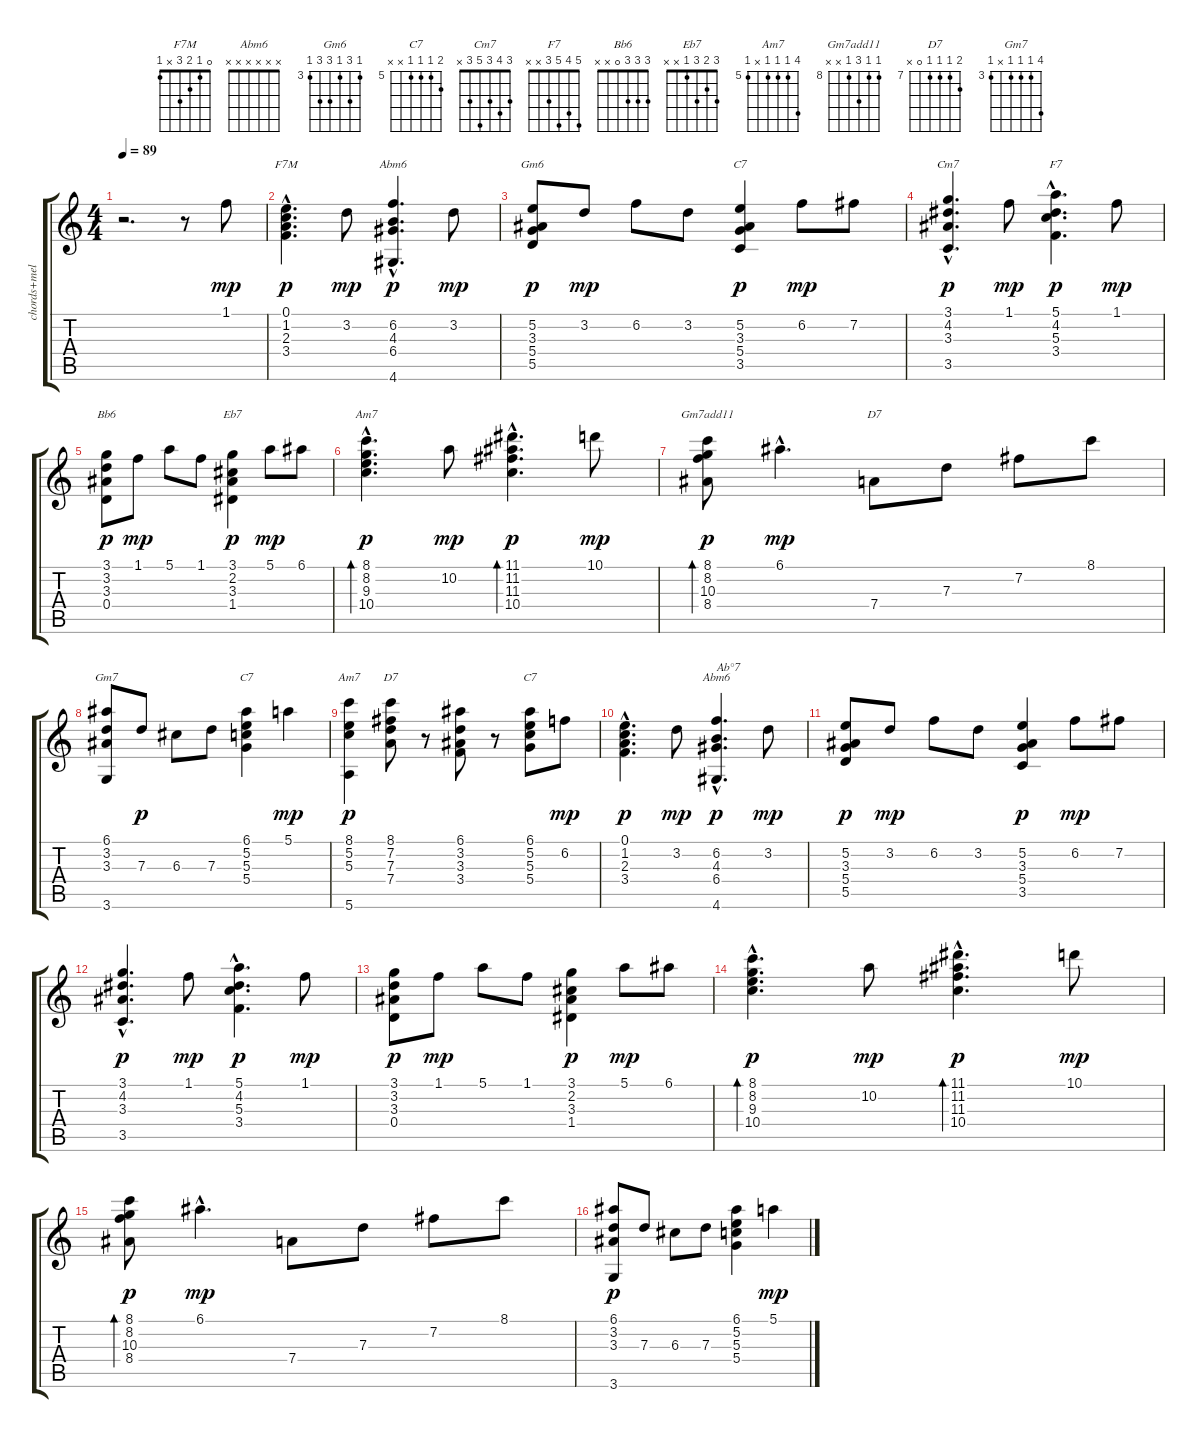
\track ("chords+melody" "chords+mel") {instrument electricguitarjazz}
\staff {score tabs}
\tuning (E4 B3 G3 D3 A2 E2) {hide}
\chord ("F7M" 0 1 2 3 x 1)
\chord ("Abm6" 4 6 4 6 x 4) {firstfret 4}
\chord ("Gm6" 3 5 3 5 5 3) {firstfret 3}
\chord ("C7" x x x x x x) {firstfret 0}
\chord ("Cm7" 3 4 3 5 3 x)
\chord ("F7" 5 4 5 3 x x)
\chord ("Bb6" 3 3 3 0 x x)
\chord ("Eb7" 3 2 3 1 x x)
\chord ("Am7" 8 8 9 10 0 x) {firstfret 8}
\chord ("Gm7add11" 8 8 10 8 x x) {firstfret 8}
\chord ("D7" 8 7 7 7 x x) {firstfret 7}
\chord ("Gm7" 6 3 3 3 x 3) {firstfret 3}
\chord ("C7" 6 5 5 5 x x) {firstfret 3}
\chord ("Am7" 8 5 5 5 x 5) {firstfret 5}
\chord ("D7" 8 7 7 7 0 x) {firstfret 7}
\chord ("C7" 6 5 5 5 x x) {firstfret 5}
\chord ("Abm6" x x x x x x) {firstfret 0}
\ts (4 4)
\tempo 89
\clef g2
\ks c
r.2{d dy mp volume 8 balance 6 instrument electricguitarjazz} r.8 1.1.8 |
(0.1{hac} 1.2{hac} 2.3{hac} 3.4{hac}).4{d ch "F7M" dy p} 3.2.8{dy mp} (6.2{hac} 4.3{hac} 6.4{hac} 4.6{hac}).4{d ch "Abm6" dy p} 3.2.8{dy mp} |
(5.2 3.3 5.4 5.5).8{ch "Gm6" dy p} 3.2.8{dy mp} 6.2.8 3.2.8 (5.2 3.3 5.4 3.5).4{ch "C7" dy p} 6.2.8{dy mp} 7.2.8 |
(3.1{hac} 4.2{hac} 3.3{hac} 3.5{hac}).4{d ch "Cm7" dy p} 1.1.8{dy mp} (5.1{hac} 4.2{hac} 5.3{hac} 3.4{hac}).4{d ch "F7" dy p} 1.1.8{dy mp} |
(3.1 3.2 3.3 0.4).8{ch "Bb6" dy p} 1.1.8{dy mp} 5.1.8 1.1.8 (3.1 2.2 3.3 1.4).4{ch "Eb7" dy p} 5.1.8{dy mp} 6.1.8 |
(8.1{hac} 8.2{hac} 9.3{hac} 10.4{hac}).4{d bd 120 ch "Am7" dy p} 10.2.8{dy mp} (11.1{hac} 11.2{hac} 11.3{hac} 10.4{hac}).4{d bd 120 dy p} 10.1.8{dy mp} |
(8.1 8.2 10.3 8.4).8{bd 60 ch "Gm7add11" dy p} 6.1{hac}.4{d dy mp} 7.4.8{ch "D7"} 7.3.8 7.2.8 8.1.8 |
(6.1 3.2 3.3 3.6).8{ch "Gm7"} 7.3.8{dy p} 6.3.8 7.3.8 (6.1 5.2 5.3 5.4).4{ch "C7"} 5.1.4{dy mp} |
(8.1 5.2 5.3 5.6).4{ch "Am7" dy p} (8.1 7.2 7.3 7.4).8{ch "D7"} r.8 (6.1 3.2 3.3 3.4).8 r.8 (6.1 5.2 5.3 5.4).8{ch "C7"} 6.2.8{dy mp} |
(0.1{hac} 1.2{hac} 2.3{hac} 3.4{hac}).4{d dy p} 3.2.8{dy mp} (6.2{hac} 4.3{hac} 6.4{hac} 4.6{hac}).4{d ch "Abm6" txt "Ab°7" dy p} 3.2.8{dy mp} |
(5.2 3.3 5.4 5.5).8{dy p} 3.2.8{dy mp} 6.2.8 3.2.8 (5.2 3.3 5.4 3.5).4{dy p} 6.2.8{dy mp} 7.2.8 |
(3.1{hac} 4.2{hac} 3.3{hac} 3.5{hac}).4{d dy p} 1.1.8{dy mp} (5.1{hac} 4.2{hac} 5.3{hac} 3.4{hac}).4{d dy p} 1.1.8{dy mp} |
(3.1 3.2 3.3 0.4).8{dy p} 1.1.8{dy mp} 5.1.8 1.1.8 (3.1 2.2 3.3 1.4).4{dy p} 5.1.8{dy mp} 6.1.8 |
(8.1{hac} 8.2{hac} 9.3{hac} 10.4{hac}).4{d bd 120 dy p} 10.2.8{dy mp} (11.1{hac} 11.2{hac} 11.3{hac} 10.4{hac}).4{d bd 120 dy p} 10.1.8{dy mp} |
(8.1 8.2 10.3 8.4).8{bd 60 dy p} 6.1{hac}.4{d dy mp} 7.4.8 7.3.8 7.2.8 8.1.8 |
(6.1 3.2 3.3 3.6).8{dy p} 7.3.8 6.3.8 7.3.8 (6.1 5.2 5.3 5.4).4 5.1.4{dy mp}
